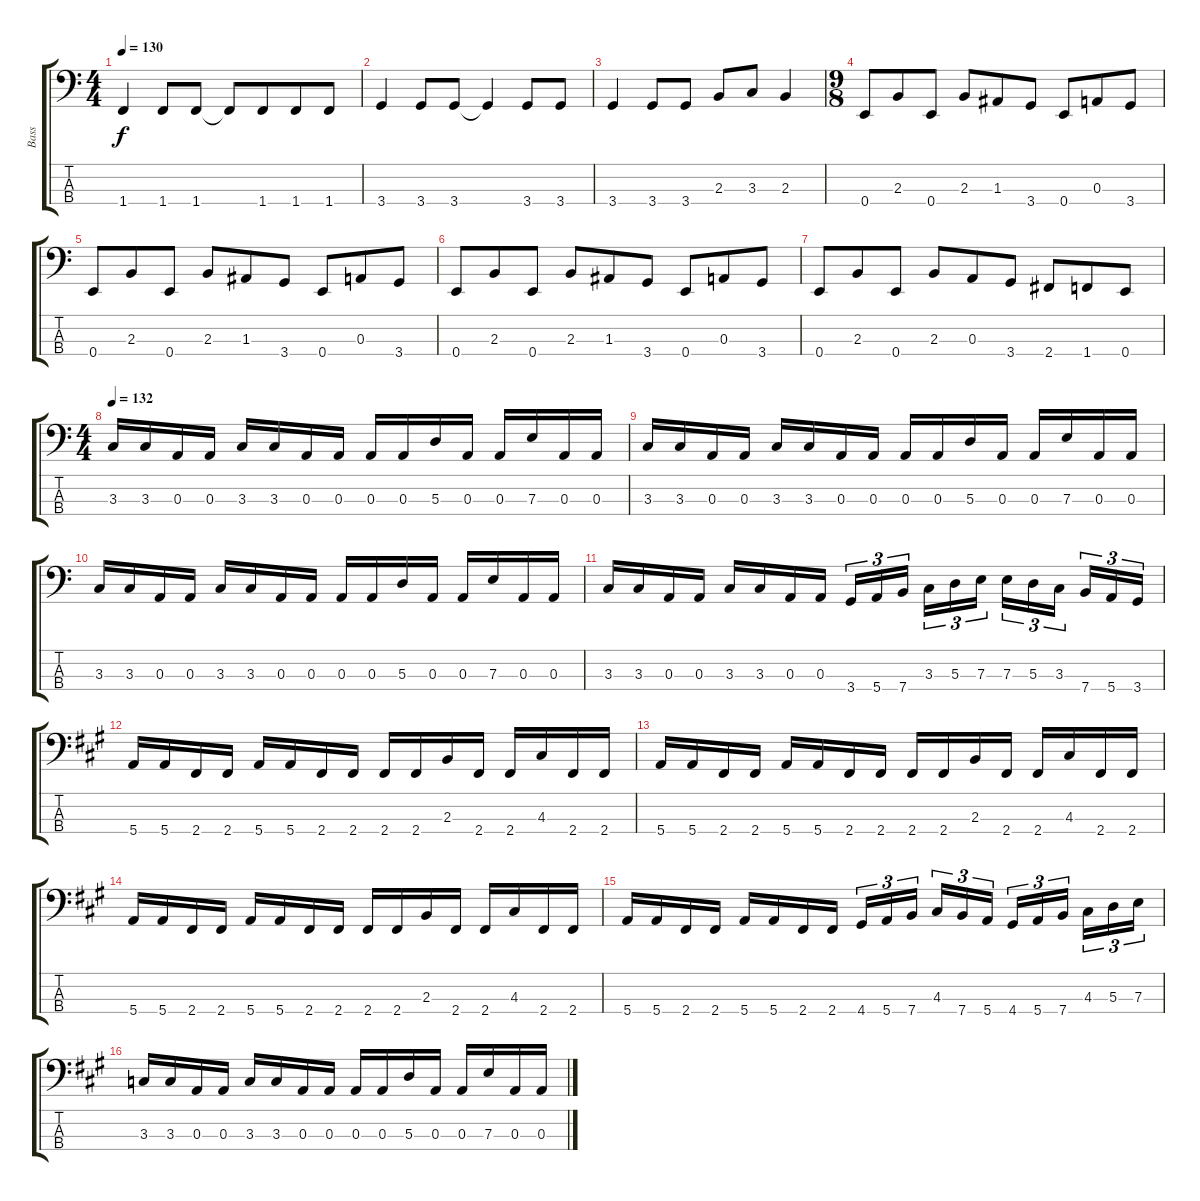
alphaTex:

\track ("Bass" "Bass") {instrument electricbassfinger}
\staff {score tabs}
\tuning (G2 D2 A1 E1) {hide}
\ts (4 4)
\tempo 130
\clef f4
\ks c
1.4{t}.4{dy f} 1.4.8 1.4.8 1.4{t}.8 1.4.8{beam merge} 1.4.8 1.4.8 |
3.4.4 3.4.8 3.4.8 3.4{t}.4 3.4.8 3.4.8 |
3.4.4 3.4.8 3.4.8 2.3.8 3.3.8 2.3.4 |
\ts (9 8)
0.4.8 2.3.8 0.4.8 2.3.8 1.3.8 3.4.8 0.4.8 0.3.8 3.4.8 |
0.4.8 2.3.8 0.4.8 2.3.8 1.3.8 3.4.8 0.4.8 0.3.8 3.4.8 |
0.4.8 2.3.8 0.4.8 2.3.8 1.3.8 3.4.8 0.4.8 0.3.8 3.4.8 |
0.4.8 2.3.8 0.4.8 2.3.8 0.3.8 3.4.8 2.4.8 1.4.8 0.4.8 |
\ts (4 4)
\tempo 132
3.3.16 3.3.16 0.3.16 0.3.16 3.3.16 3.3.16 0.3.16 0.3.16 0.3.16 0.3.16 5.3.16 0.3.16 0.3.16 7.3.16 0.3.16 0.3.16 |
3.3.16 3.3.16 0.3.16 0.3.16 3.3.16 3.3.16 0.3.16 0.3.16 0.3.16 0.3.16 5.3.16 0.3.16 0.3.16 7.3.16 0.3.16 0.3.16 |
3.3.16 3.3.16 0.3.16 0.3.16 3.3.16 3.3.16 0.3.16 0.3.16 0.3.16 0.3.16 5.3.16 0.3.16 0.3.16 7.3.16 0.3.16 0.3.16 |
3.3.16 3.3.16 0.3.16 0.3.16 3.3.16 3.3.16 0.3.16 0.3.16 3.4.16{tu (3 2)} 5.4.16{tu (3 2)} 7.4.16{tu (3 2) beam splitsecondary} 3.3.16{tu (3 2)} 5.3.16{tu (3 2)} 7.3.16{tu (3 2)} 7.3.16{tu (3 2)} 5.3.16{tu (3 2)} 3.3.16{tu (3 2) beam splitsecondary} 7.4.16{tu (3 2)} 5.4.16{tu (3 2)} 3.4.16{tu (3 2)} |
\ks a
5.4.16 5.4.16 2.4.16 2.4.16 5.4.16 5.4.16 2.4.16 2.4.16 2.4.16 2.4.16 2.3.16 2.4.16 2.4.16 4.3.16 2.4.16 2.4.16 |
5.4.16 5.4.16 2.4.16 2.4.16 5.4.16 5.4.16 2.4.16 2.4.16 2.4.16 2.4.16 2.3.16 2.4.16 2.4.16 4.3.16 2.4.16 2.4.16 |
5.4.16 5.4.16 2.4.16 2.4.16 5.4.16 5.4.16 2.4.16 2.4.16 2.4.16 2.4.16 2.3.16 2.4.16 2.4.16 4.3.16 2.4.16 2.4.16 |
5.4.16 5.4.16 2.4.16 2.4.16 5.4.16 5.4.16 2.4.16 2.4.16 4.4.16{tu (3 2)} 5.4.16{tu (3 2)} 7.4.16{tu (3 2) beam splitsecondary} 4.3.16{tu (3 2)} 7.4.16{tu (3 2)} 5.4.16{tu (3 2)} 4.4.16{tu (3 2)} 5.4.16{tu (3 2)} 7.4.16{tu (3 2) beam splitsecondary} 4.3.16{tu (3 2)} 5.3.16{tu (3 2)} 7.3.16{tu (3 2)} |
3.3.16 3.3.16 0.3.16 0.3.16 3.3.16 3.3.16 0.3.16 0.3.16 0.3.16 0.3.16 5.3.16 0.3.16 0.3.16 7.3.16 0.3.16 0.3.16
